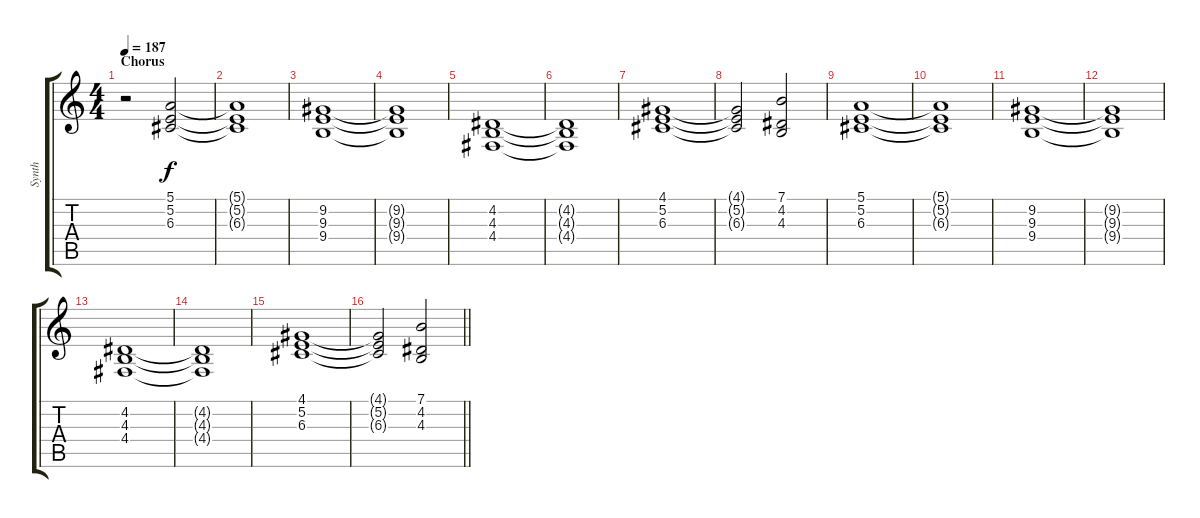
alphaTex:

\track ("Synth" "Synth") {instrument pad7halo}
\staff {score tabs}
\tuning (E4 B3 G3 D3 A2 E2) {hide}
\ts (4 4)
\section ("" "Chorus")
\tempo 187
\clef g2
\ks c
r.2{dy f} (5.1 5.2 6.3).2 |
(5.1{t} 5.2{t} 6.3{t}).1 |
(9.2 9.3 9.4).1 |
(9.2{t} 9.3{t} 9.4{t}).1 |
(4.2 4.3 4.4).1 |
(4.2{t} 4.3{t} 4.4{t}).1 |
(4.1 5.2 6.3).1 |
(4.1{t} 5.2{t} 6.3{t}).2 (7.1 4.2 4.3).2 |
(5.1 5.2 6.3).1 |
(5.1{t} 5.2{t} 6.3{t}).1 |
(9.2 9.3 9.4).1 |
(9.2{t} 9.3{t} 9.4{t}).1 |
(4.2 4.3 4.4).1 |
(4.2{t} 4.3{t} 4.4{t}).1 |
(4.1 5.2 6.3).1 |
\barLineRight lightlight
(4.1{t} 5.2{t} 6.3{t}).2 (7.1 4.2 4.3).2
